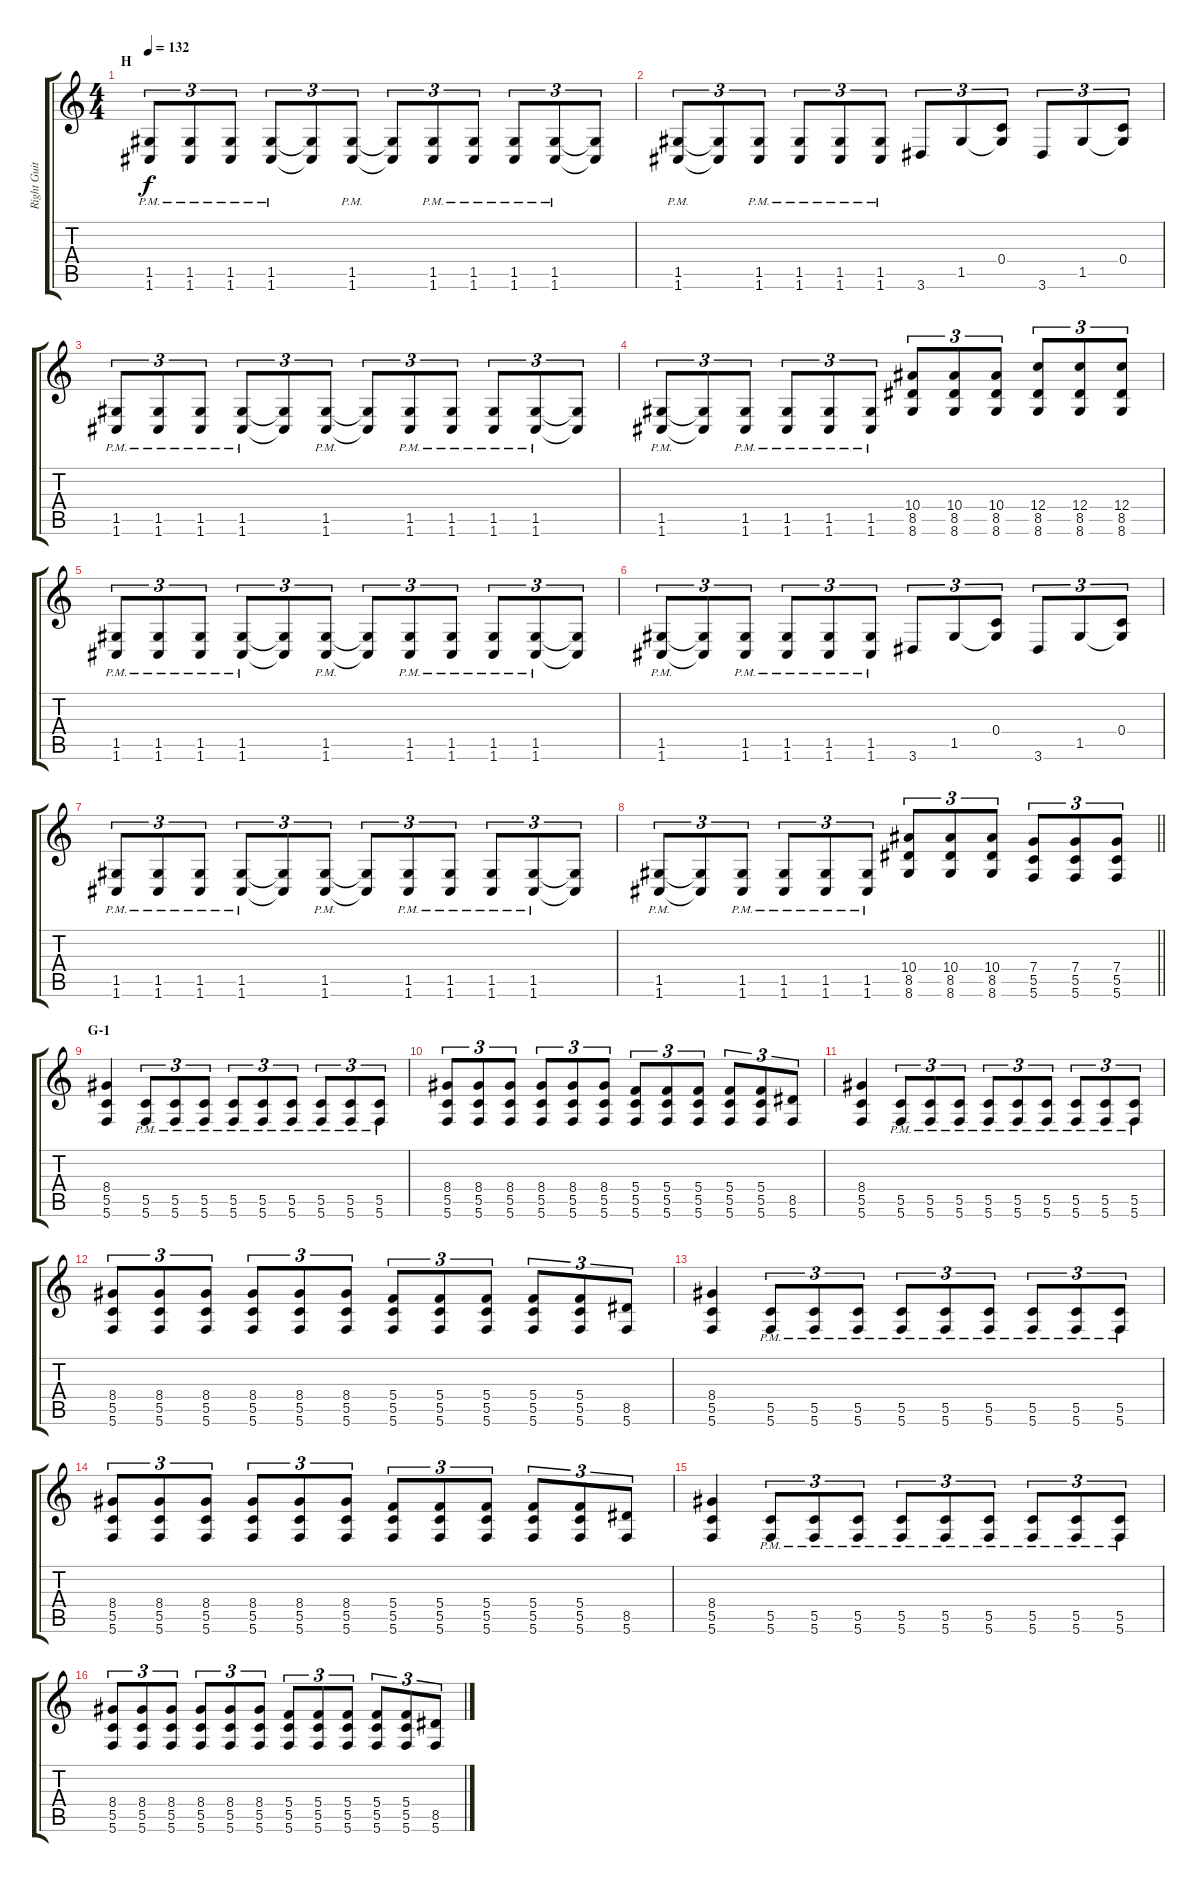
\track ("Right Guitar" "Right Guit") {instrument distortionguitar}
\staff {score tabs}
\tuning (D4 A3 F3 C3 G2 C2) {hide}
\ts (4 4)
\section ("" "H")
\tempo 132
\clef g2
\ks c
(1.5{pm} 1.6{pm}).8{tu (3 2) dy f} (1.5{pm} 1.6{pm}).8{tu (3 2)} (1.5{pm} 1.6{pm}).8{tu (3 2)} (1.5{pm} 1.6{pm}).8{tu (3 2)} (1.5{t} 1.6{t}).8{tu (3 2)} (1.5{pm} 1.6{pm}).8{tu (3 2)} (1.5{t} 1.6{t}).8{tu (3 2)} (1.5{pm} 1.6{pm}).8{tu (3 2)} (1.5{pm} 1.6{pm}).8{tu (3 2)} (1.5{pm} 1.6{pm}).8{tu (3 2)} (1.5{pm} 1.6{pm}).8{tu (3 2)} (1.5{t} 1.6{t}).8{tu (3 2)} |
(1.5{pm} 1.6{pm}).8{tu (3 2)} (1.5{t} 1.6{t}).8{tu (3 2)} (1.5{pm} 1.6{pm}).8{tu (3 2)} (1.5{pm} 1.6{pm}).8{tu (3 2)} (1.5{pm} 1.6{pm}).8{tu (3 2)} (1.5{pm} 1.6{pm}).8{tu (3 2)} 3.6.8{tu (3 2)} 1.5.8{tu (3 2)} (0.4 1.5{t}).8{tu (3 2)} 3.6.8{tu (3 2)} 1.5.8{tu (3 2)} (0.4 1.5{t}).8{tu (3 2)} |
(1.5{pm} 1.6{pm}).8{tu (3 2)} (1.5{pm} 1.6{pm}).8{tu (3 2)} (1.5{pm} 1.6{pm}).8{tu (3 2)} (1.5{pm} 1.6{pm}).8{tu (3 2)} (1.5{t} 1.6{t}).8{tu (3 2)} (1.5{pm} 1.6{pm}).8{tu (3 2)} (1.5{t} 1.6{t}).8{tu (3 2)} (1.5{pm} 1.6{pm}).8{tu (3 2)} (1.5{pm} 1.6{pm}).8{tu (3 2)} (1.5{pm} 1.6{pm}).8{tu (3 2)} (1.5{pm} 1.6{pm}).8{tu (3 2)} (1.5{t} 1.6{t}).8{tu (3 2)} |
(1.5{pm} 1.6{pm}).8{tu (3 2)} (1.5{t} 1.6{t}).8{tu (3 2)} (1.5{pm} 1.6{pm}).8{tu (3 2)} (1.5{pm} 1.6{pm}).8{tu (3 2)} (1.5{pm} 1.6{pm}).8{tu (3 2)} (1.5{pm} 1.6{pm}).8{tu (3 2)} (10.4 8.5 8.6).8{tu (3 2)} (10.4 8.5 8.6).8{tu (3 2)} (10.4 8.5 8.6).8{tu (3 2)} (12.4 8.5 8.6).8{tu (3 2)} (12.4 8.5 8.6).8{tu (3 2)} (12.4 8.5 8.6).8{tu (3 2)} |
(1.5{pm} 1.6{pm}).8{tu (3 2)} (1.5{pm} 1.6{pm}).8{tu (3 2)} (1.5{pm} 1.6{pm}).8{tu (3 2)} (1.5{pm} 1.6{pm}).8{tu (3 2)} (1.5{t} 1.6{t}).8{tu (3 2)} (1.5{pm} 1.6{pm}).8{tu (3 2)} (1.5{t} 1.6{t}).8{tu (3 2)} (1.5{pm} 1.6{pm}).8{tu (3 2)} (1.5{pm} 1.6{pm}).8{tu (3 2)} (1.5{pm} 1.6{pm}).8{tu (3 2)} (1.5{pm} 1.6{pm}).8{tu (3 2)} (1.5{t} 1.6{t}).8{tu (3 2)} |
(1.5{pm} 1.6{pm}).8{tu (3 2)} (1.5{t} 1.6{t}).8{tu (3 2)} (1.5{pm} 1.6{pm}).8{tu (3 2)} (1.5{pm} 1.6{pm}).8{tu (3 2)} (1.5{pm} 1.6{pm}).8{tu (3 2)} (1.5{pm} 1.6{pm}).8{tu (3 2)} 3.6.8{tu (3 2)} 1.5.8{tu (3 2)} (0.4 1.5{t}).8{tu (3 2)} 3.6.8{tu (3 2)} 1.5.8{tu (3 2)} (0.4 1.5{t}).8{tu (3 2)} |
(1.5{pm} 1.6{pm}).8{tu (3 2)} (1.5{pm} 1.6{pm}).8{tu (3 2)} (1.5{pm} 1.6{pm}).8{tu (3 2)} (1.5{pm} 1.6{pm}).8{tu (3 2)} (1.5{t} 1.6{t}).8{tu (3 2)} (1.5{pm} 1.6{pm}).8{tu (3 2)} (1.5{t} 1.6{t}).8{tu (3 2)} (1.5{pm} 1.6{pm}).8{tu (3 2)} (1.5{pm} 1.6{pm}).8{tu (3 2)} (1.5{pm} 1.6{pm}).8{tu (3 2)} (1.5{pm} 1.6{pm}).8{tu (3 2)} (1.5{t} 1.6{t}).8{tu (3 2)} |
\barLineRight lightlight
(1.5{pm} 1.6{pm}).8{tu (3 2)} (1.5{t} 1.6{t}).8{tu (3 2)} (1.5{pm} 1.6{pm}).8{tu (3 2)} (1.5{pm} 1.6{pm}).8{tu (3 2)} (1.5{pm} 1.6{pm}).8{tu (3 2)} (1.5{pm} 1.6{pm}).8{tu (3 2)} (10.4 8.5 8.6).8{tu (3 2)} (10.4 8.5 8.6).8{tu (3 2)} (10.4 8.5 8.6).8{tu (3 2)} (7.4 5.5 5.6).8{tu (3 2)} (7.4 5.5 5.6).8{tu (3 2)} (7.4 5.5 5.6).8{tu (3 2)} |
\section ("" "G-1")
(8.4 5.5 5.6).4 (5.5{pm} 5.6{pm}).8{tu (3 2)} (5.5{pm} 5.6{pm}).8{tu (3 2)} (5.5{pm} 5.6{pm}).8{tu (3 2)} (5.5{pm} 5.6{pm}).8{tu (3 2)} (5.5{pm} 5.6{pm}).8{tu (3 2)} (5.5{pm} 5.6{pm}).8{tu (3 2)} (5.5{pm} 5.6{pm}).8{tu (3 2)} (5.5{pm} 5.6{pm}).8{tu (3 2)} (5.5{pm} 5.6{pm}).8{tu (3 2)} |
(8.4 5.5 5.6).8{tu (3 2)} (8.4 5.5 5.6).8{tu (3 2)} (8.4 5.5 5.6).8{tu (3 2)} (8.4 5.5 5.6).8{tu (3 2)} (8.4 5.5 5.6).8{tu (3 2)} (8.4 5.5 5.6).8{tu (3 2)} (5.4 5.5 5.6).8{tu (3 2)} (5.4 5.5 5.6).8{tu (3 2)} (5.4 5.5 5.6).8{tu (3 2)} (5.4 5.5 5.6).8{tu (3 2)} (5.4 5.5 5.6).8{tu (3 2)} (8.5 5.6).8{tu (3 2)} |
(8.4 5.5 5.6).4 (5.5{pm} 5.6{pm}).8{tu (3 2)} (5.5{pm} 5.6{pm}).8{tu (3 2)} (5.5{pm} 5.6{pm}).8{tu (3 2)} (5.5{pm} 5.6{pm}).8{tu (3 2)} (5.5{pm} 5.6{pm}).8{tu (3 2)} (5.5{pm} 5.6{pm}).8{tu (3 2)} (5.5{pm} 5.6{pm}).8{tu (3 2)} (5.5{pm} 5.6{pm}).8{tu (3 2)} (5.5{pm} 5.6{pm}).8{tu (3 2)} |
(8.4 5.5 5.6).8{tu (3 2)} (8.4 5.5 5.6).8{tu (3 2)} (8.4 5.5 5.6).8{tu (3 2)} (8.4 5.5 5.6).8{tu (3 2)} (8.4 5.5 5.6).8{tu (3 2)} (8.4 5.5 5.6).8{tu (3 2)} (5.4 5.5 5.6).8{tu (3 2)} (5.4 5.5 5.6).8{tu (3 2)} (5.4 5.5 5.6).8{tu (3 2)} (5.4 5.5 5.6).8{tu (3 2)} (5.4 5.5 5.6).8{tu (3 2)} (8.5 5.6).8{tu (3 2)} |
(8.4 5.5 5.6).4 (5.5{pm} 5.6{pm}).8{tu (3 2)} (5.5{pm} 5.6{pm}).8{tu (3 2)} (5.5{pm} 5.6{pm}).8{tu (3 2)} (5.5{pm} 5.6{pm}).8{tu (3 2)} (5.5{pm} 5.6{pm}).8{tu (3 2)} (5.5{pm} 5.6{pm}).8{tu (3 2)} (5.5{pm} 5.6{pm}).8{tu (3 2)} (5.5{pm} 5.6{pm}).8{tu (3 2)} (5.5{pm} 5.6{pm}).8{tu (3 2)} |
(8.4 5.5 5.6).8{tu (3 2)} (8.4 5.5 5.6).8{tu (3 2)} (8.4 5.5 5.6).8{tu (3 2)} (8.4 5.5 5.6).8{tu (3 2)} (8.4 5.5 5.6).8{tu (3 2)} (8.4 5.5 5.6).8{tu (3 2)} (5.4 5.5 5.6).8{tu (3 2)} (5.4 5.5 5.6).8{tu (3 2)} (5.4 5.5 5.6).8{tu (3 2)} (5.4 5.5 5.6).8{tu (3 2)} (5.4 5.5 5.6).8{tu (3 2)} (8.5 5.6).8{tu (3 2)} |
(8.4 5.5 5.6).4 (5.5{pm} 5.6{pm}).8{tu (3 2)} (5.5{pm} 5.6{pm}).8{tu (3 2)} (5.5{pm} 5.6{pm}).8{tu (3 2)} (5.5{pm} 5.6{pm}).8{tu (3 2)} (5.5{pm} 5.6{pm}).8{tu (3 2)} (5.5{pm} 5.6{pm}).8{tu (3 2)} (5.5{pm} 5.6{pm}).8{tu (3 2)} (5.5{pm} 5.6{pm}).8{tu (3 2)} (5.5{pm} 5.6{pm}).8{tu (3 2)} |
(8.4 5.5 5.6).8{tu (3 2)} (8.4 5.5 5.6).8{tu (3 2)} (8.4 5.5 5.6).8{tu (3 2)} (8.4 5.5 5.6).8{tu (3 2)} (8.4 5.5 5.6).8{tu (3 2)} (8.4 5.5 5.6).8{tu (3 2)} (5.4 5.5 5.6).8{tu (3 2)} (5.4 5.5 5.6).8{tu (3 2)} (5.4 5.5 5.6).8{tu (3 2)} (5.4 5.5 5.6).8{tu (3 2)} (5.4 5.5 5.6).8{tu (3 2)} (8.5 5.6).8{tu (3 2)}
